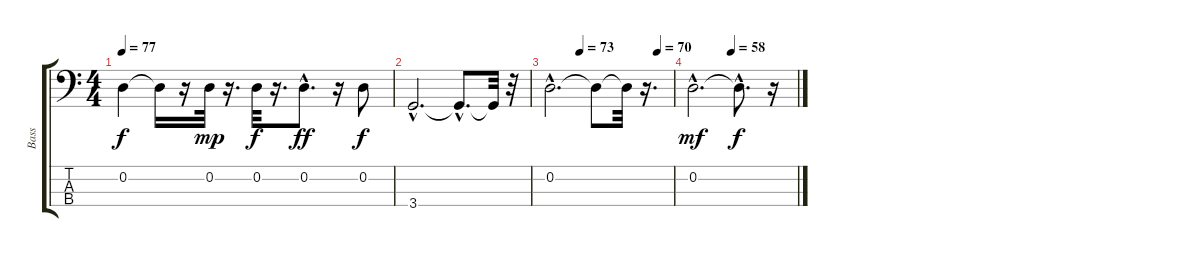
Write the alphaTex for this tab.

\track ("Bass " "Bass ") {instrument electricbassfinger}
\staff {score tabs}
\tuning (G2 D2 A1 E1) {hide}
\ts (4 4)
\tempo 77
\clef f4
\ks c
0.2.4{dy f} 0.2{t}.16 r.16 0.2.32{dy mp} r.16{d} 0.2.32{dy f} r.16{d} 0.2{hac}.8{d dy ff} r.16 0.2.8{dy f} |
3.4{hac}.2{d} 3.4{hac t}.8{d} 3.4{t}.32 r.32 |
\tempo (73 0.25)
\tempo (70 0.875)
0.2{hac}.2{d} 0.2{t}.8 0.2{t}.32 r.16{d} |
\tempo (58 0.375)
0.2{hac}.2{d dy mf} 0.2{hac t}.8{d dy f} r.16
